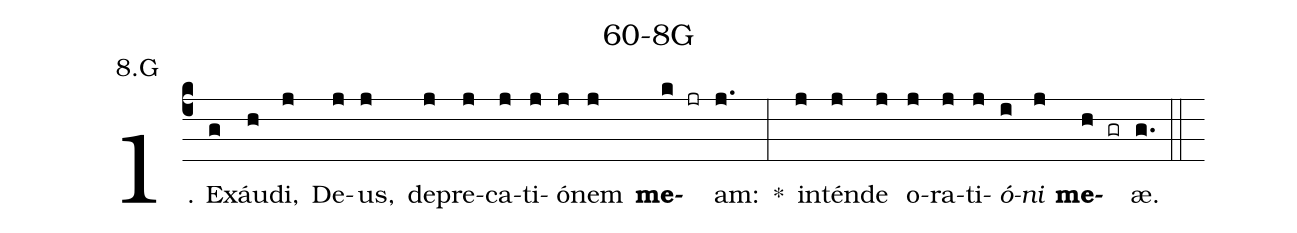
name: 60-8G;
annotation: 8.G;
%%
(c4)1. Ex(g)áu(h)di,(j) De(j)us,(j) de(j)pre(j)ca(j)ti(j)ó(j)nem(j) <b>me</b>(k jr)am:(j.) *(:) in(j)tén(j)de(j) o(j)ra(j)ti(j)<i>ó</i>(i)<i>ni</i>(j) <b>me</b>(h gr)æ.(g.) (::)
